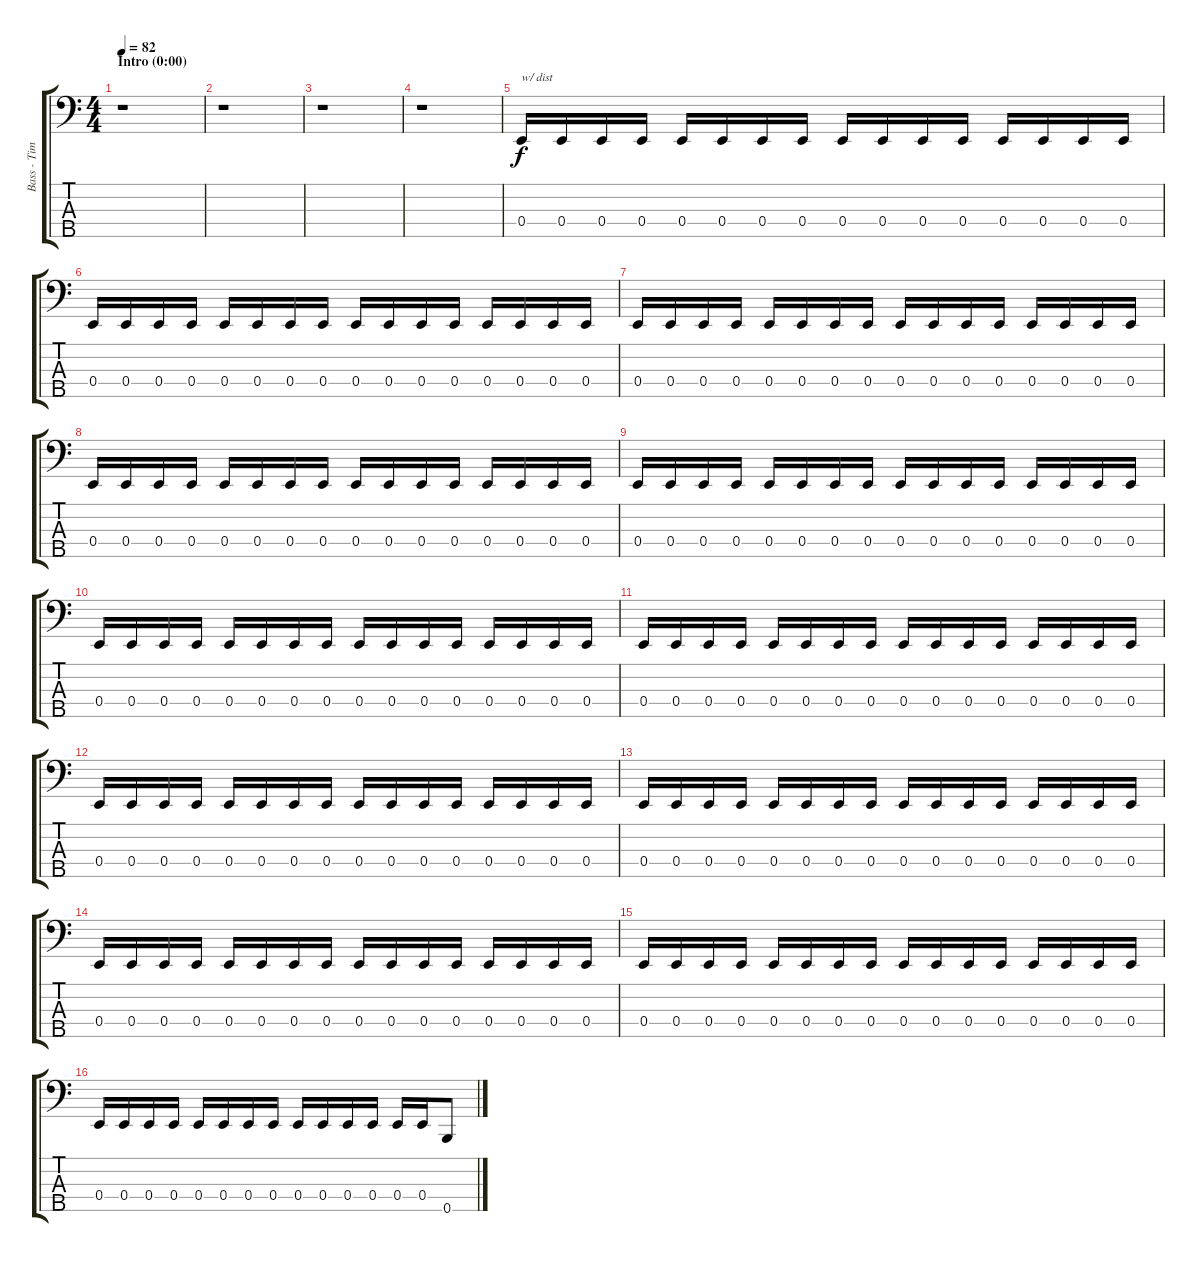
\track ("Bass - Tim" "Bass - Tim") {instrument electricbasspick}
\staff {score tabs}
\tuning (G2 D2 A1 E1 B0) {hide}
\ts (4 4)
\section ("" "Intro (0:00)")
\tempo 82
\clef f4
\ks c
r.1{dy f instrument electricbasspick} |
r.1 |
r.1 |
r.1 |
0.4.16{txt "w/ dist"} 0.4.16 0.4.16 0.4.16 0.4.16 0.4.16 0.4.16 0.4.16 0.4.16 0.4.16 0.4.16 0.4.16 0.4.16 0.4.16 0.4.16 0.4.16 |
0.4.16 0.4.16 0.4.16 0.4.16 0.4.16 0.4.16 0.4.16 0.4.16 0.4.16 0.4.16 0.4.16 0.4.16 0.4.16 0.4.16 0.4.16 0.4.16 |
0.4.16 0.4.16 0.4.16 0.4.16 0.4.16 0.4.16 0.4.16 0.4.16 0.4.16 0.4.16 0.4.16 0.4.16 0.4.16 0.4.16 0.4.16 0.4.16 |
0.4.16 0.4.16 0.4.16 0.4.16 0.4.16 0.4.16 0.4.16 0.4.16 0.4.16 0.4.16 0.4.16 0.4.16 0.4.16 0.4.16 0.4.16 0.4.16 |
0.4.16 0.4.16 0.4.16 0.4.16 0.4.16 0.4.16 0.4.16 0.4.16 0.4.16 0.4.16 0.4.16 0.4.16 0.4.16 0.4.16 0.4.16 0.4.16 |
0.4.16 0.4.16 0.4.16 0.4.16 0.4.16 0.4.16 0.4.16 0.4.16 0.4.16 0.4.16 0.4.16 0.4.16 0.4.16 0.4.16 0.4.16 0.4.16 |
0.4.16 0.4.16 0.4.16 0.4.16 0.4.16 0.4.16 0.4.16 0.4.16 0.4.16 0.4.16 0.4.16 0.4.16 0.4.16 0.4.16 0.4.16 0.4.16 |
0.4.16 0.4.16 0.4.16 0.4.16 0.4.16 0.4.16 0.4.16 0.4.16 0.4.16 0.4.16 0.4.16 0.4.16 0.4.16 0.4.16 0.4.16 0.4.16 |
0.4.16 0.4.16 0.4.16 0.4.16 0.4.16 0.4.16 0.4.16 0.4.16 0.4.16 0.4.16 0.4.16 0.4.16 0.4.16 0.4.16 0.4.16 0.4.16 |
0.4.16 0.4.16 0.4.16 0.4.16 0.4.16 0.4.16 0.4.16 0.4.16 0.4.16 0.4.16 0.4.16 0.4.16 0.4.16 0.4.16 0.4.16 0.4.16 |
0.4.16 0.4.16 0.4.16 0.4.16 0.4.16 0.4.16 0.4.16 0.4.16 0.4.16 0.4.16 0.4.16 0.4.16 0.4.16 0.4.16 0.4.16 0.4.16 |
0.4.16 0.4.16 0.4.16 0.4.16 0.4.16 0.4.16 0.4.16 0.4.16 0.4.16 0.4.16 0.4.16 0.4.16 0.4.16 0.4.16 0.5.8
